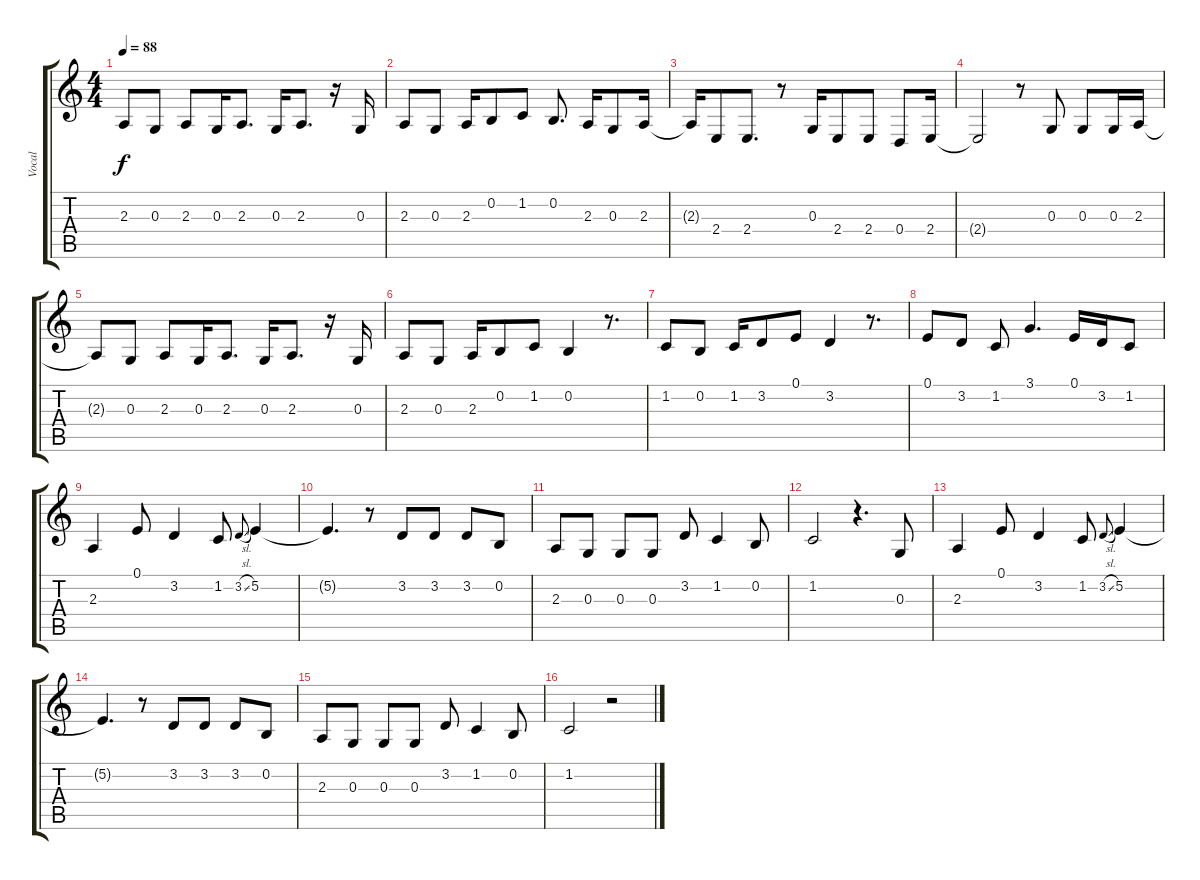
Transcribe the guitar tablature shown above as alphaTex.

\track ("Vocal" "Vocal") {instrument flute}
\staff {score tabs}
\tuning (E4 B3 G3 D3 A2 E2) {hide}
\ts (4 4)
\tempo 88
\clef g2
\ks c
2.3{t}.8{dy f} 0.3.8 2.3.8 0.3.16 2.3.8{d} 0.3.16 2.3.8{d} r.16 0.3.16 |
2.3.8 0.3.8 2.3.16 0.2.8 1.2.8 0.2.8{d} 2.3.16 0.3.8 2.3.16 |
2.3{t}.16 2.4.8 2.4.8{d} r.8 0.3.16 2.4.8 2.4.8 0.4.8 2.4.16 |
2.4{t}.2 r.8 0.3.8 0.3.8 0.3.16 2.3.16 |
2.3{t}.8 0.3.8 2.3.8 0.3.16 2.3.8{d} 0.3.16 2.3.8{d} r.16 0.3.16 |
2.3.8 0.3.8 2.3.16 0.2.8 1.2.8 0.2.4 r.8{d} |
1.2.8 0.2.8 1.2.16 3.2.8 0.1.8 3.2.4 r.8{d} |
0.1.8 3.2.8 1.2.8 3.1.4{d} 0.1.16 3.2.16 1.2.8 |
2.3.4 0.1.8 3.2.4 1.2.8 3.2{sl}.8{gr onbeat} 5.2.4 |
5.2{t}.4{d} r.8 3.2.8 3.2.8 3.2.8 0.2.8 |
2.3.8 0.3.8 0.3.8 0.3.8 3.2.8 1.2.4 0.2.8 |
1.2.2 r.4{d} 0.3.8 |
2.3.4 0.1.8 3.2.4 1.2.8 3.2{sl}.8{gr onbeat} 5.2.4 |
5.2{t}.4{d} r.8 3.2.8 3.2.8 3.2.8 0.2.8 |
2.3.8 0.3.8 0.3.8 0.3.8 3.2.8 1.2.4 0.2.8 |
1.2.2 r.2
